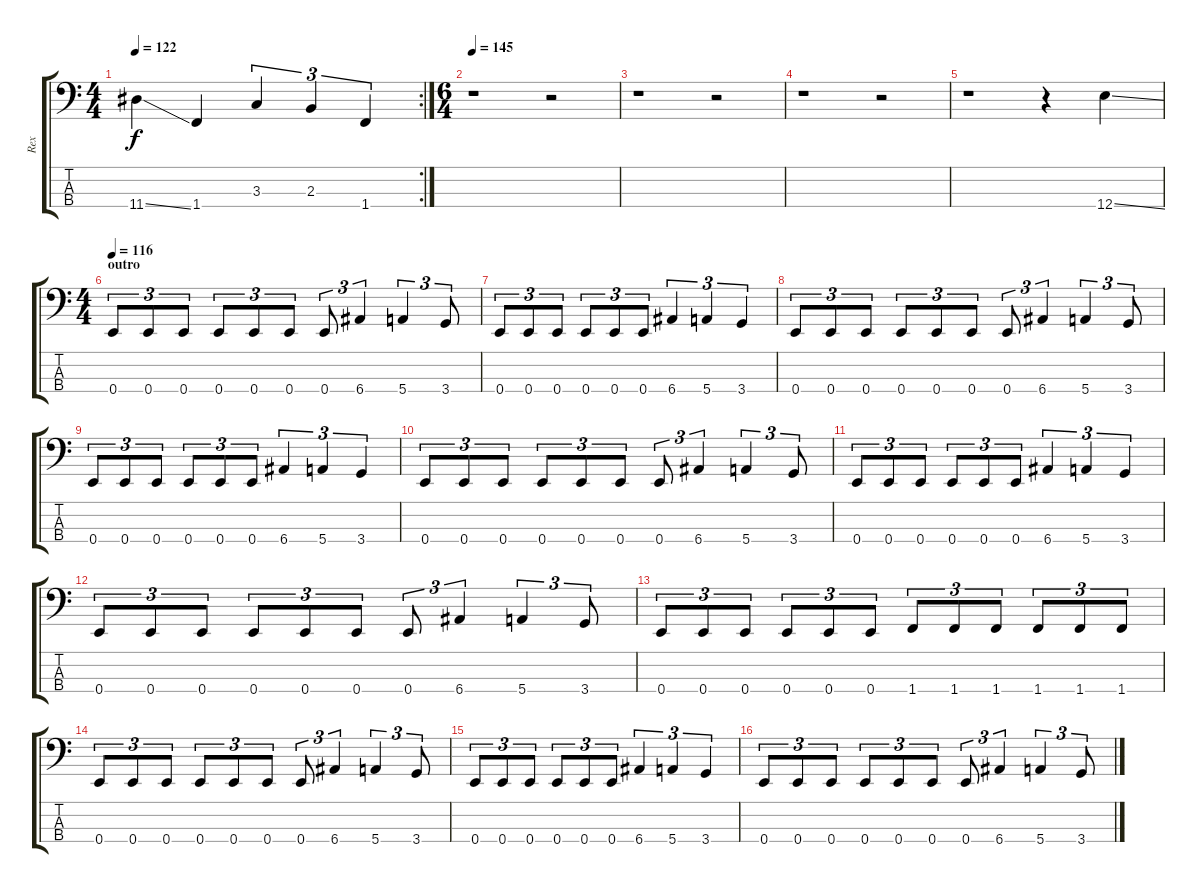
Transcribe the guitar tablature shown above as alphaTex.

\track ("Rex" "Rex") {instrument electricbasspick}
\staff {score tabs}
\tuning (G2 D2 A1 E1) {hide}
\rc 2
\ts (4 4)
\tempo 122
\clef f4
\ks c
11.4{ss}.4{dy f} 1.4.4 3.3.4{tu (3 2)} 2.3.4{tu (3 2)} 1.4.4{tu (3 2)} |
\ts (6 4)
\tempo 145
r.1 r.2 |
r.1 r.2 |
r.1 r.2 |
r.1 r.4 12.4{ss}.4 |
\ts (4 4)
\section ("" "outro")
\tempo 116
0.4.8{tu (3 2)} 0.4.8{tu (3 2)} 0.4.8{tu (3 2)} 0.4.8{tu (3 2)} 0.4.8{tu (3 2)} 0.4.8{tu (3 2)} 0.4.8{tu (3 2)} 6.4.4{tu (3 2)} 5.4.4{tu (3 2)} 3.4.8{tu (3 2)} |
0.4.8{tu (3 2)} 0.4.8{tu (3 2)} 0.4.8{tu (3 2)} 0.4.8{tu (3 2)} 0.4.8{tu (3 2)} 0.4.8{tu (3 2)} 6.4.4{tu (3 2)} 5.4.4{tu (3 2)} 3.4.4{tu (3 2)} |
0.4.8{tu (3 2)} 0.4.8{tu (3 2)} 0.4.8{tu (3 2)} 0.4.8{tu (3 2)} 0.4.8{tu (3 2)} 0.4.8{tu (3 2)} 0.4.8{tu (3 2)} 6.4.4{tu (3 2)} 5.4.4{tu (3 2)} 3.4.8{tu (3 2)} |
0.4.8{tu (3 2)} 0.4.8{tu (3 2)} 0.4.8{tu (3 2)} 0.4.8{tu (3 2)} 0.4.8{tu (3 2)} 0.4.8{tu (3 2)} 6.4.4{tu (3 2)} 5.4.4{tu (3 2)} 3.4.4{tu (3 2)} |
0.4.8{tu (3 2)} 0.4.8{tu (3 2)} 0.4.8{tu (3 2)} 0.4.8{tu (3 2)} 0.4.8{tu (3 2)} 0.4.8{tu (3 2)} 0.4.8{tu (3 2)} 6.4.4{tu (3 2)} 5.4.4{tu (3 2)} 3.4.8{tu (3 2)} |
0.4.8{tu (3 2)} 0.4.8{tu (3 2)} 0.4.8{tu (3 2)} 0.4.8{tu (3 2)} 0.4.8{tu (3 2)} 0.4.8{tu (3 2)} 6.4.4{tu (3 2)} 5.4.4{tu (3 2)} 3.4.4{tu (3 2)} |
0.4.8{tu (3 2)} 0.4.8{tu (3 2)} 0.4.8{tu (3 2)} 0.4.8{tu (3 2)} 0.4.8{tu (3 2)} 0.4.8{tu (3 2)} 0.4.8{tu (3 2)} 6.4.4{tu (3 2)} 5.4.4{tu (3 2)} 3.4.8{tu (3 2)} |
0.4.8{tu (3 2)} 0.4.8{tu (3 2)} 0.4.8{tu (3 2)} 0.4.8{tu (3 2)} 0.4.8{tu (3 2)} 0.4.8{tu (3 2)} 1.4.8{tu (3 2)} 1.4.8{tu (3 2)} 1.4.8{tu (3 2)} 1.4.8{tu (3 2)} 1.4.8{tu (3 2)} 1.4.8{tu (3 2)} |
0.4.8{tu (3 2)} 0.4.8{tu (3 2)} 0.4.8{tu (3 2)} 0.4.8{tu (3 2)} 0.4.8{tu (3 2)} 0.4.8{tu (3 2)} 0.4.8{tu (3 2)} 6.4.4{tu (3 2)} 5.4.4{tu (3 2)} 3.4.8{tu (3 2)} |
0.4.8{tu (3 2)} 0.4.8{tu (3 2)} 0.4.8{tu (3 2)} 0.4.8{tu (3 2)} 0.4.8{tu (3 2)} 0.4.8{tu (3 2)} 6.4.4{tu (3 2)} 5.4.4{tu (3 2)} 3.4.4{tu (3 2)} |
0.4.8{tu (3 2)} 0.4.8{tu (3 2)} 0.4.8{tu (3 2)} 0.4.8{tu (3 2)} 0.4.8{tu (3 2)} 0.4.8{tu (3 2)} 0.4.8{tu (3 2)} 6.4.4{tu (3 2)} 5.4.4{tu (3 2)} 3.4.8{tu (3 2)}
